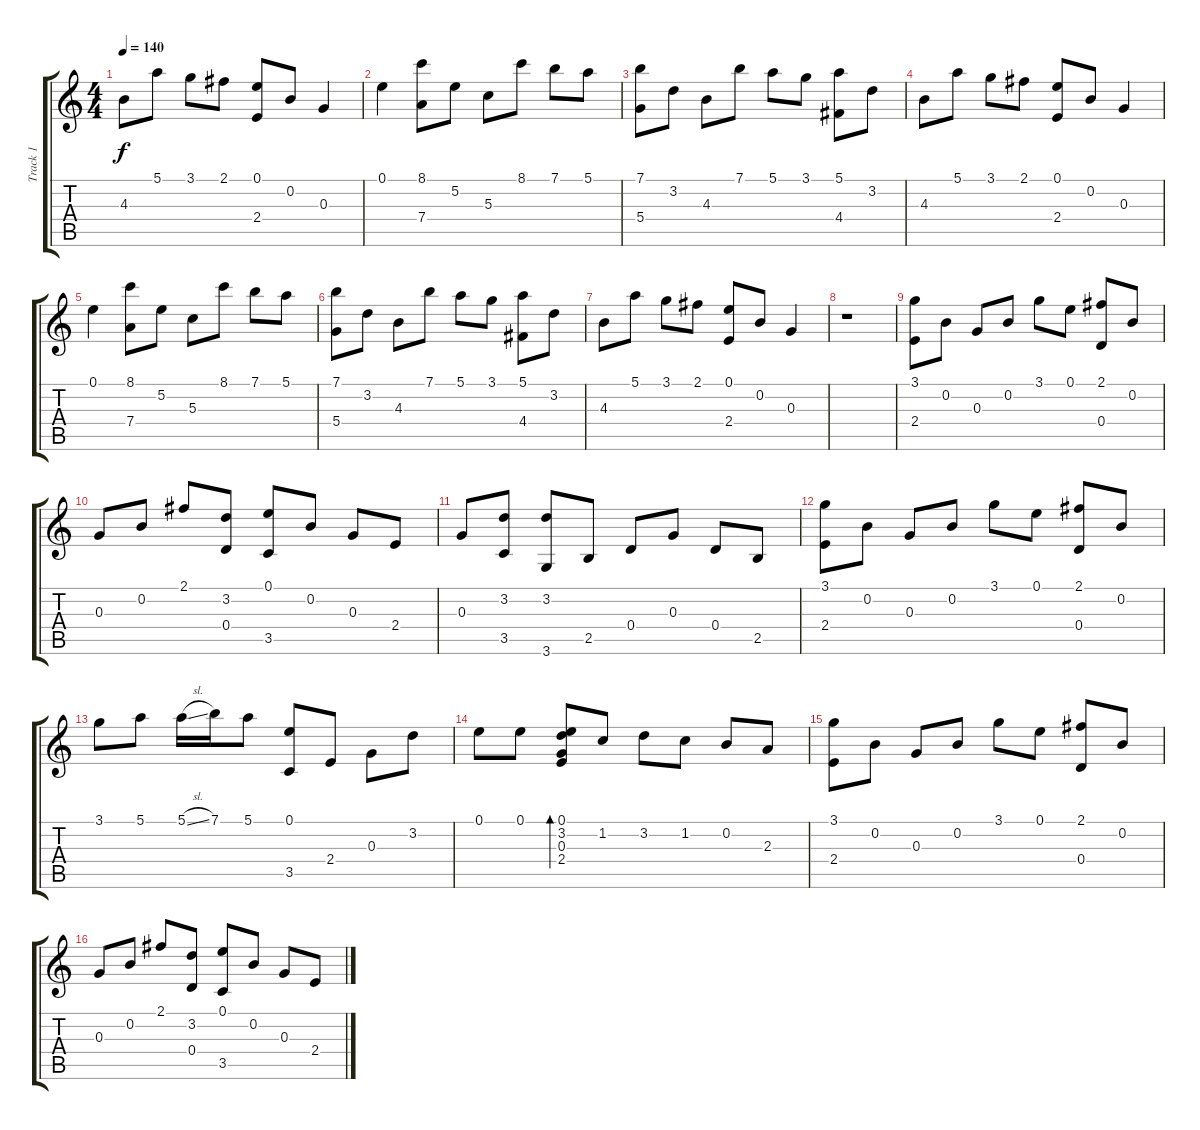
\track ("Track 1" "Track 1") {instrument acousticguitarnylon}
\staff {score tabs}
\tuning (E4 B3 G3 D3 A2 E2) {hide}
\ts (4 4)
\tempo 140
\clef g2
\ks c
4.3.8{dy f} 5.1.8 3.1.8 2.1.8 (0.1 2.4).8 0.2.8 0.3.4 |
0.1.4 (8.1 7.4).8 5.2.8 5.3.8 8.1.8 7.1.8 5.1.8 |
(7.1 5.4).8 3.2.8 4.3.8 7.1.8 5.1.8 3.1.8 (5.1 4.4).8 3.2.8 |
4.3.8 5.1.8 3.1.8 2.1.8 (0.1 2.4).8 0.2.8 0.3.4 |
0.1.4 (8.1 7.4).8 5.2.8 5.3.8 8.1.8 7.1.8 5.1.8 |
(7.1 5.4).8 3.2.8 4.3.8 7.1.8 5.1.8 3.1.8 (5.1 4.4).8 3.2.8 |
4.3.8 5.1.8 3.1.8 2.1.8 (0.1 2.4).8 0.2.8 0.3.4 |
r.1 |
(3.1 2.4).8 0.2.8 0.3.8 0.2.8 3.1.8 0.1.8 (2.1 0.4).8 0.2.8 |
0.3.8 0.2.8 2.1.8 (3.2 0.4).8 (0.1 3.5).8 0.2.8 0.3.8 2.4.8 |
0.3.8 (3.2 3.5).8 (3.2 3.6).8 2.5.8 0.4.8 0.3.8 0.4.8 2.5.8 |
(3.1 2.4).8 0.2.8 0.3.8 0.2.8 3.1.8 0.1.8 (2.1 0.4).8 0.2.8 |
3.1.8 5.1.8 5.1{sl}.16 7.1.16 5.1.8 (0.1 3.5).8 2.4.8 0.3.8 3.2.8 |
0.1.8 0.1.8 (0.1 3.2 0.3 2.4).8{bd 60} 1.2.8 3.2.8 1.2.8 0.2.8 2.3.8 |
(3.1 2.4).8 0.2.8 0.3.8 0.2.8 3.1.8 0.1.8 (2.1 0.4).8 0.2.8 |
0.3.8 0.2.8 2.1.8 (3.2 0.4).8 (0.1 3.5).8 0.2.8 0.3.8 2.4.8
